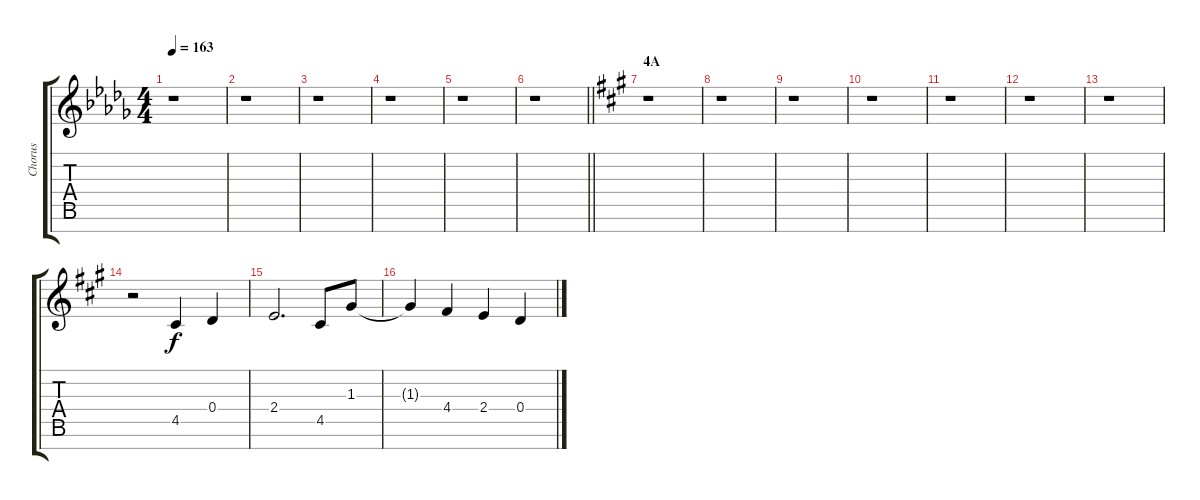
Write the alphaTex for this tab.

\track ("Chorus" "Chorus") {instrument voiceoohs}
\staff {score tabs}
\tuning (E5 B4 G4 D4 A3 E3 B2) {hide}
\ts (4 4)
\tempo 163
\clef g2
\ks db
r.1{dy f} |
r.1 |
r.1 |
r.1 |
r.1 |
\barLineRight lightlight
r.1 |
\section ("" "4A")
\ks a
r.1 |
r.1 |
r.1 |
r.1 |
r.1 |
r.1 |
r.1 |
r.2 4.5.4 0.4.4 |
2.4.2{d} 4.5.8 1.3.8 |
1.3{t}.4 4.4.4 2.4.4 0.4.4
